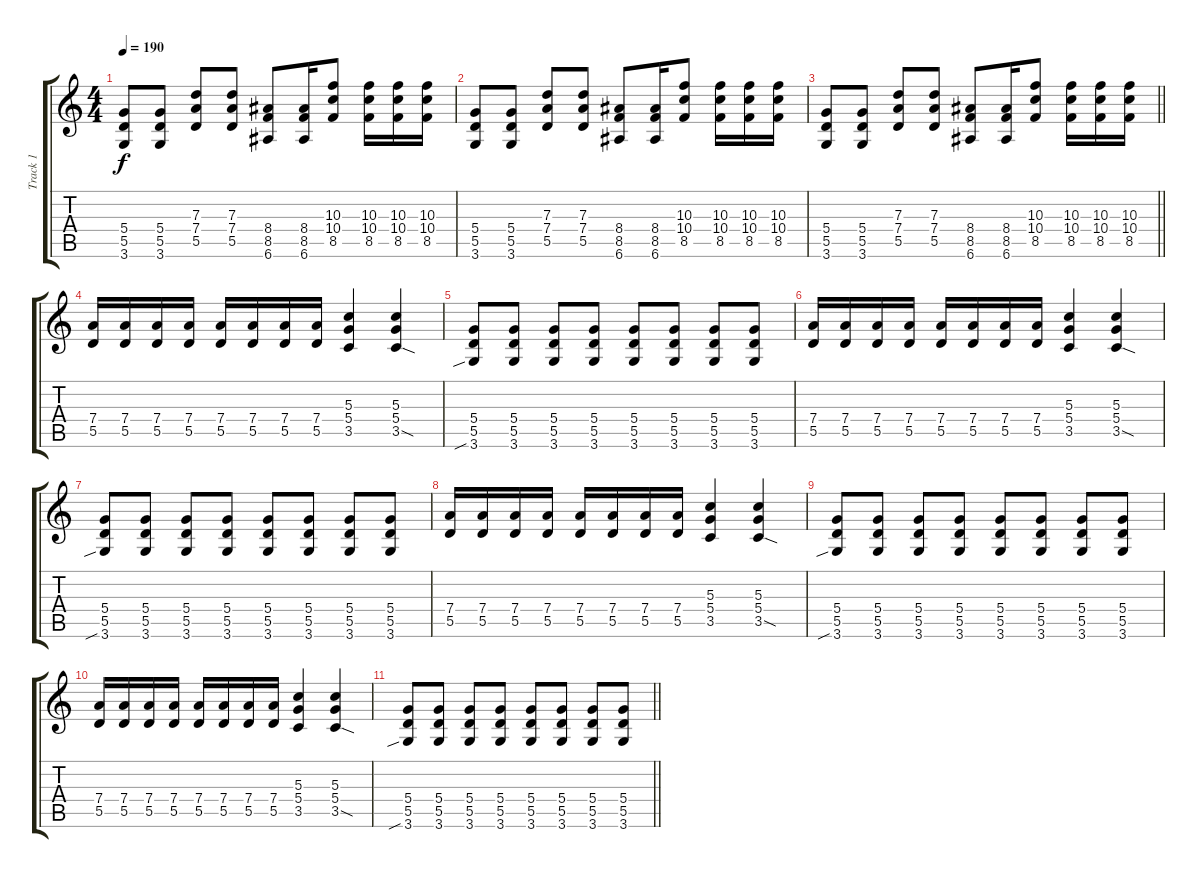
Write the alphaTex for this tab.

\track ("Track 1" "Track 1") {instrument distortionguitar}
\staff {score tabs}
\tuning (E4 B3 G3 D3 A2 E2) {hide}
\ts (4 4)
\tempo 190
\clef g2
\ks c
(5.4 5.5 3.6).8{dy f} (5.4 5.5 3.6).8 (7.3 7.4 5.5).8 (7.3 7.4 5.5).8 (8.4 8.5 6.6).8 (8.4 8.5 6.6).16 (10.3 10.4 8.5).8 (10.3 10.4 8.5).16 (10.3 10.4 8.5).16 (10.3 10.4 8.5).16 |
(5.4 5.5 3.6).8 (5.4 5.5 3.6).8 (7.3 7.4 5.5).8 (7.3 7.4 5.5).8 (8.4 8.5 6.6).8 (8.4 8.5 6.6).16 (10.3 10.4 8.5).8 (10.3 10.4 8.5).16 (10.3 10.4 8.5).16 (10.3 10.4 8.5).16 |
\barLineRight lightlight
(5.4 5.5 3.6).8 (5.4 5.5 3.6).8 (7.3 7.4 5.5).8 (7.3 7.4 5.5).8 (8.4 8.5 6.6).8 (8.4 8.5 6.6).16 (10.3 10.4 8.5).8 (10.3 10.4 8.5).16 (10.3 10.4 8.5).16 (10.3 10.4 8.5).16 |
(7.4 5.5).16 (7.4 5.5).16 (7.4 5.5).16 (7.4 5.5).16 (7.4 5.5).16 (7.4 5.5).16 (7.4 5.5).16 (7.4 5.5).16 (5.3 5.4 3.5).4 (5.3 5.4 3.5{sod}).4 |
(5.4 5.5 3.6{sib}).8 (5.4 5.5 3.6).8 (5.4 5.5 3.6).8 (5.4 5.5 3.6).8 (5.4 5.5 3.6).8 (5.4 5.5 3.6).8 (5.4 5.5 3.6).8 (5.4 5.5 3.6).8 |
(7.4 5.5).16 (7.4 5.5).16 (7.4 5.5).16 (7.4 5.5).16 (7.4 5.5).16 (7.4 5.5).16 (7.4 5.5).16 (7.4 5.5).16 (5.3 5.4 3.5).4 (5.3 5.4 3.5{sod}).4 |
(5.4 5.5 3.6{sib}).8 (5.4 5.5 3.6).8 (5.4 5.5 3.6).8 (5.4 5.5 3.6).8 (5.4 5.5 3.6).8 (5.4 5.5 3.6).8 (5.4 5.5 3.6).8 (5.4 5.5 3.6).8 |
(7.4 5.5).16 (7.4 5.5).16 (7.4 5.5).16 (7.4 5.5).16 (7.4 5.5).16 (7.4 5.5).16 (7.4 5.5).16 (7.4 5.5).16 (5.3 5.4 3.5).4 (5.3 5.4 3.5{sod}).4 |
(5.4 5.5 3.6{sib}).8 (5.4 5.5 3.6).8 (5.4 5.5 3.6).8 (5.4 5.5 3.6).8 (5.4 5.5 3.6).8 (5.4 5.5 3.6).8 (5.4 5.5 3.6).8 (5.4 5.5 3.6).8 |
(7.4 5.5).16 (7.4 5.5).16 (7.4 5.5).16 (7.4 5.5).16 (7.4 5.5).16 (7.4 5.5).16 (7.4 5.5).16 (7.4 5.5).16 (5.3 5.4 3.5).4 (5.3 5.4 3.5{sod}).4 |
\barLineRight lightlight
(5.4 5.5 3.6{sib}).8 (5.4 5.5 3.6).8 (5.4 5.5 3.6).8 (5.4 5.5 3.6).8 (5.4 5.5 3.6).8 (5.4 5.5 3.6).8 (5.4 5.5 3.6).8 (5.4 5.5 3.6).8
